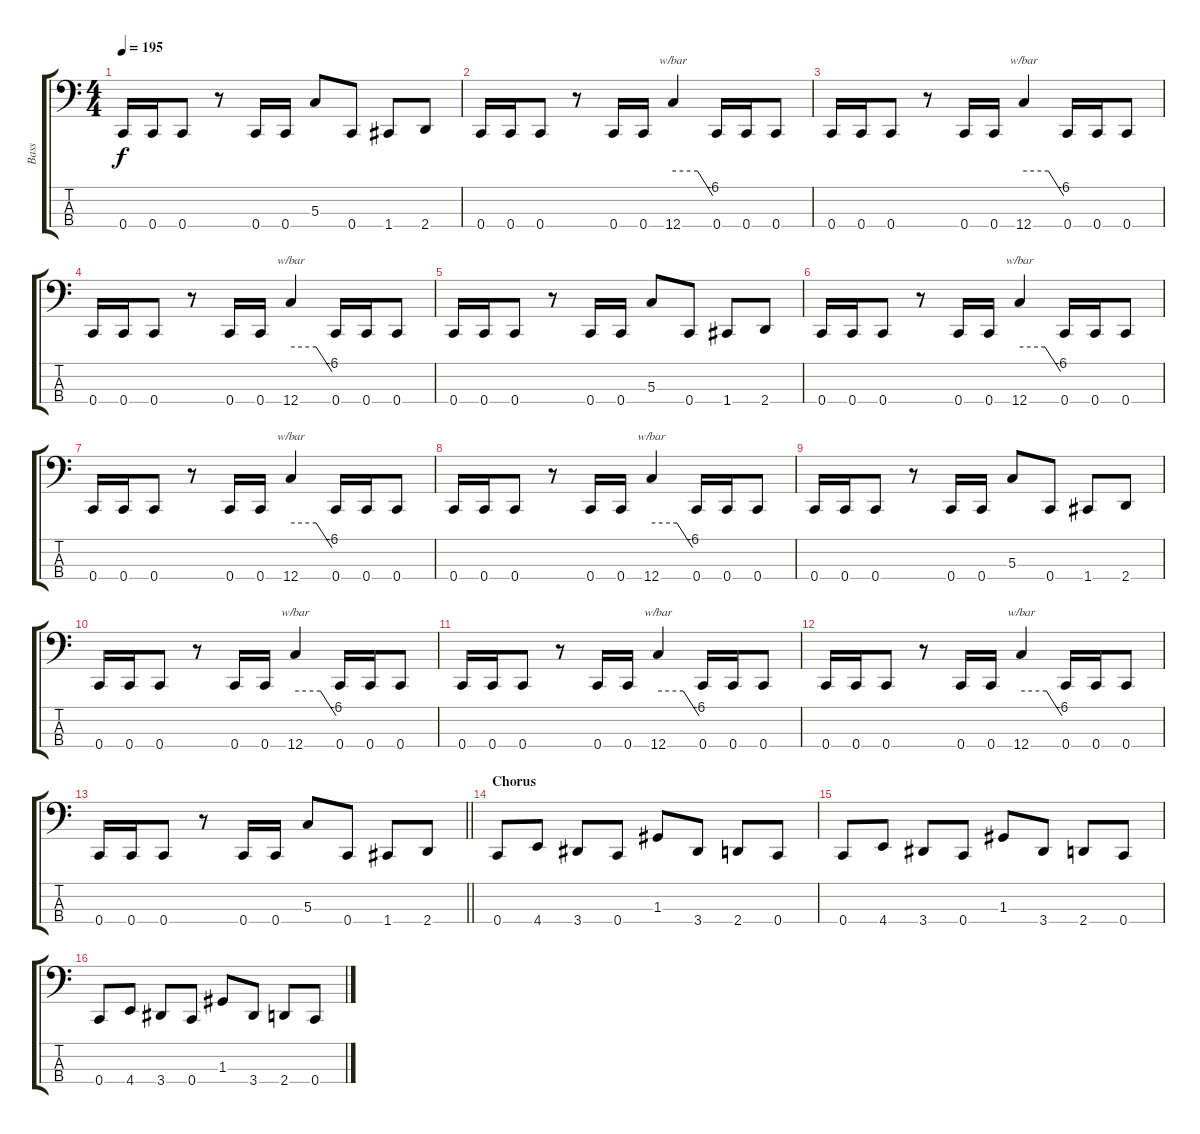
\track ("Bass" "Bass") {instrument electricbassfinger}
\staff {score tabs}
\tuning (F2 C2 G1 C1) {hide}
\ts (4 4)
\tempo 195
\clef f4
\ks c
0.4.16{dy f} 0.4.16 0.4.8 r.8 0.4.16 0.4.16 5.3.8 0.4.8 1.4.8 2.4.8 |
0.4.16 0.4.16 0.4.8 r.8 0.4.16 0.4.16 12.4.4{tbe (custom default 0 0 37 0 60 -24)} 0.4.16 0.4.16 0.4.8 |
0.4.16 0.4.16 0.4.8 r.8 0.4.16 0.4.16 12.4.4{tbe (custom default 0 0 37 0 60 -24)} 0.4.16 0.4.16 0.4.8 |
0.4.16 0.4.16 0.4.8 r.8 0.4.16 0.4.16 12.4.4{tbe (custom default 0 0 37 0 60 -24)} 0.4.16 0.4.16 0.4.8 |
0.4.16 0.4.16 0.4.8 r.8 0.4.16 0.4.16 5.3.8 0.4.8 1.4.8 2.4.8 |
0.4.16 0.4.16 0.4.8 r.8 0.4.16 0.4.16 12.4.4{tbe (custom default 0 0 37 0 60 -24)} 0.4.16 0.4.16 0.4.8 |
0.4.16 0.4.16 0.4.8 r.8 0.4.16 0.4.16 12.4.4{tbe (custom default 0 0 37 0 60 -24)} 0.4.16 0.4.16 0.4.8 |
0.4.16 0.4.16 0.4.8 r.8 0.4.16 0.4.16 12.4.4{tbe (custom default 0 0 37 0 60 -24)} 0.4.16 0.4.16 0.4.8 |
0.4.16 0.4.16 0.4.8 r.8 0.4.16 0.4.16 5.3.8 0.4.8 1.4.8 2.4.8 |
0.4.16 0.4.16 0.4.8 r.8 0.4.16 0.4.16 12.4.4{tbe (custom default 0 0 37 0 60 -24)} 0.4.16 0.4.16 0.4.8 |
0.4.16 0.4.16 0.4.8 r.8 0.4.16 0.4.16 12.4.4{tbe (custom default 0 0 37 0 60 -24)} 0.4.16 0.4.16 0.4.8 |
0.4.16 0.4.16 0.4.8 r.8 0.4.16 0.4.16 12.4.4{tbe (custom default 0 0 37 0 60 -24)} 0.4.16 0.4.16 0.4.8 |
\barLineRight lightlight
0.4.16 0.4.16 0.4.8 r.8 0.4.16 0.4.16 5.3.8 0.4.8 1.4.8 2.4.8 |
\section ("" "Chorus")
0.4.8 4.4.8 3.4.8 0.4.8 1.3.8 3.4.8 2.4.8 0.4.8 |
0.4.8 4.4.8 3.4.8 0.4.8 1.3.8 3.4.8 2.4.8 0.4.8 |
0.4.8 4.4.8 3.4.8 0.4.8 1.3.8 3.4.8 2.4.8 0.4.8
